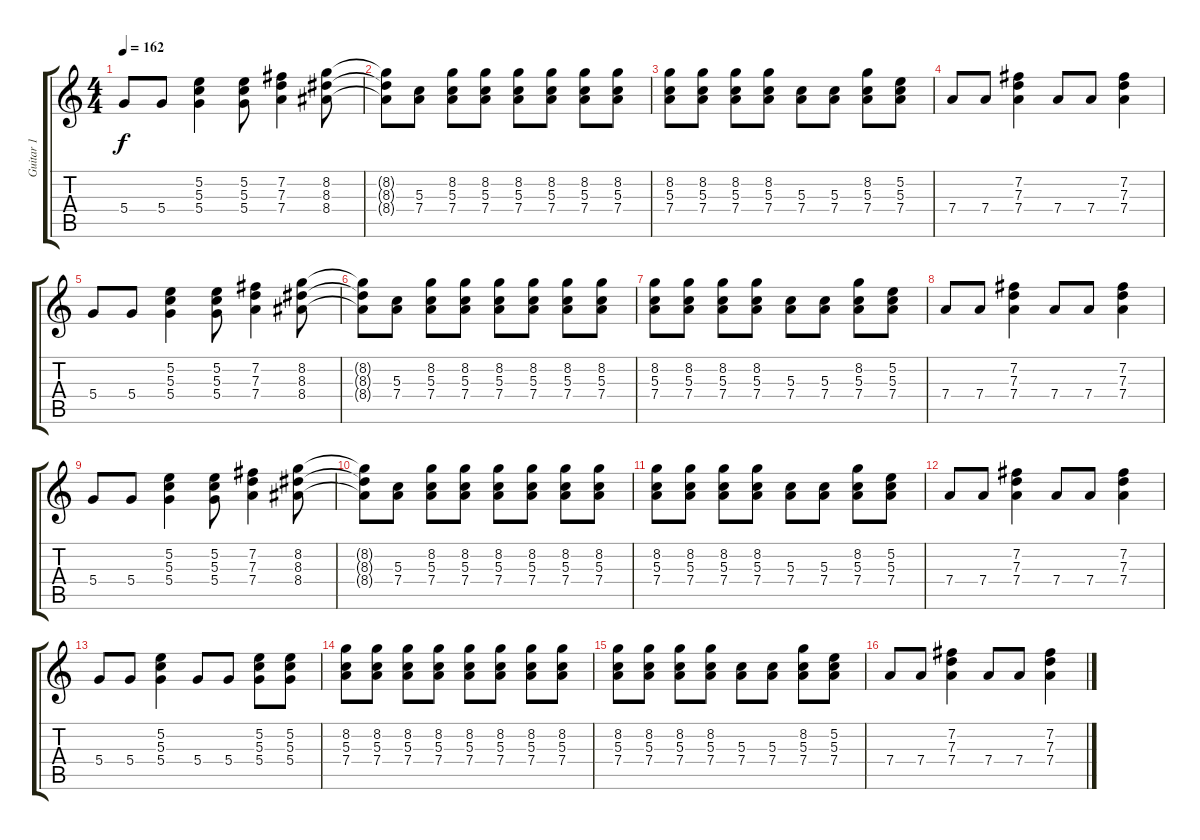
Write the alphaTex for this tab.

\track ("Guitar 1" "Guitar 1") {instrument electricguitarclean}
\staff {score tabs}
\tuning (E4 B3 G3 D3 A2 E2) {hide}
\ts (4 4)
\tempo 162
\clef g2
\ks c
5.4.8{dy f} 5.4.8 (5.2 5.3 5.4).4 (5.2 5.3 5.4).8 (7.2 7.3 7.4).4 (8.2 8.3 8.4).8 |
(8.2{t} 8.3{t} 8.4{t}).8 (5.3 7.4).8 (8.2 5.3 7.4).8 (8.2 5.3 7.4).8 (8.2 5.3 7.4).8 (8.2 5.3 7.4).8 (8.2 5.3 7.4).8 (8.2 5.3 7.4).8 |
(8.2 5.3 7.4).8 (8.2 5.3 7.4).8 (8.2 5.3 7.4).8 (8.2 5.3 7.4).8 (5.3 7.4).8 (5.3 7.4).8 (8.2 5.3 7.4).8 (5.2 5.3 7.4).8 |
7.4.8 7.4.8 (7.2 7.3 7.4).4 7.4.8 7.4.8 (7.2 7.3 7.4).4 |
5.4.8 5.4.8 (5.2 5.3 5.4).4 (5.2 5.3 5.4).8 (7.2 7.3 7.4).4 (8.2 8.3 8.4).8 |
(8.2{t} 8.3{t} 8.4{t}).8 (5.3 7.4).8 (8.2 5.3 7.4).8 (8.2 5.3 7.4).8 (8.2 5.3 7.4).8 (8.2 5.3 7.4).8 (8.2 5.3 7.4).8 (8.2 5.3 7.4).8 |
(8.2 5.3 7.4).8 (8.2 5.3 7.4).8 (8.2 5.3 7.4).8 (8.2 5.3 7.4).8 (5.3 7.4).8 (5.3 7.4).8 (8.2 5.3 7.4).8 (5.2 5.3 7.4).8 |
7.4.8 7.4.8 (7.2 7.3 7.4).4 7.4.8 7.4.8 (7.2 7.3 7.4).4 |
5.4.8 5.4.8 (5.2 5.3 5.4).4 (5.2 5.3 5.4).8 (7.2 7.3 7.4).4 (8.2 8.3 8.4).8 |
(8.2{t} 8.3{t} 8.4{t}).8 (5.3 7.4).8 (8.2 5.3 7.4).8 (8.2 5.3 7.4).8 (8.2 5.3 7.4).8 (8.2 5.3 7.4).8 (8.2 5.3 7.4).8 (8.2 5.3 7.4).8 |
(8.2 5.3 7.4).8 (8.2 5.3 7.4).8 (8.2 5.3 7.4).8 (8.2 5.3 7.4).8 (5.3 7.4).8 (5.3 7.4).8 (8.2 5.3 7.4).8 (5.2 5.3 7.4).8 |
7.4.8 7.4.8 (7.2 7.3 7.4).4 7.4.8 7.4.8 (7.2 7.3 7.4).4 |
5.4.8 5.4.8 (5.2 5.3 5.4).4 5.4.8 5.4.8 (5.2 5.3 5.4).8 (5.2 5.3 5.4).8 |
(8.2 5.3 7.4).8 (8.2 5.3 7.4).8 (8.2 5.3 7.4).8 (8.2 5.3 7.4).8 (8.2 5.3 7.4).8 (8.2 5.3 7.4).8 (8.2 5.3 7.4).8 (8.2 5.3 7.4).8 |
(8.2 5.3 7.4).8 (8.2 5.3 7.4).8 (8.2 5.3 7.4).8 (8.2 5.3 7.4).8 (5.3 7.4).8 (5.3 7.4).8 (8.2 5.3 7.4).8 (5.2 5.3 7.4).8 |
7.4.8 7.4.8 (7.2 7.3 7.4).4 7.4.8 7.4.8 (7.2 7.3 7.4).4
